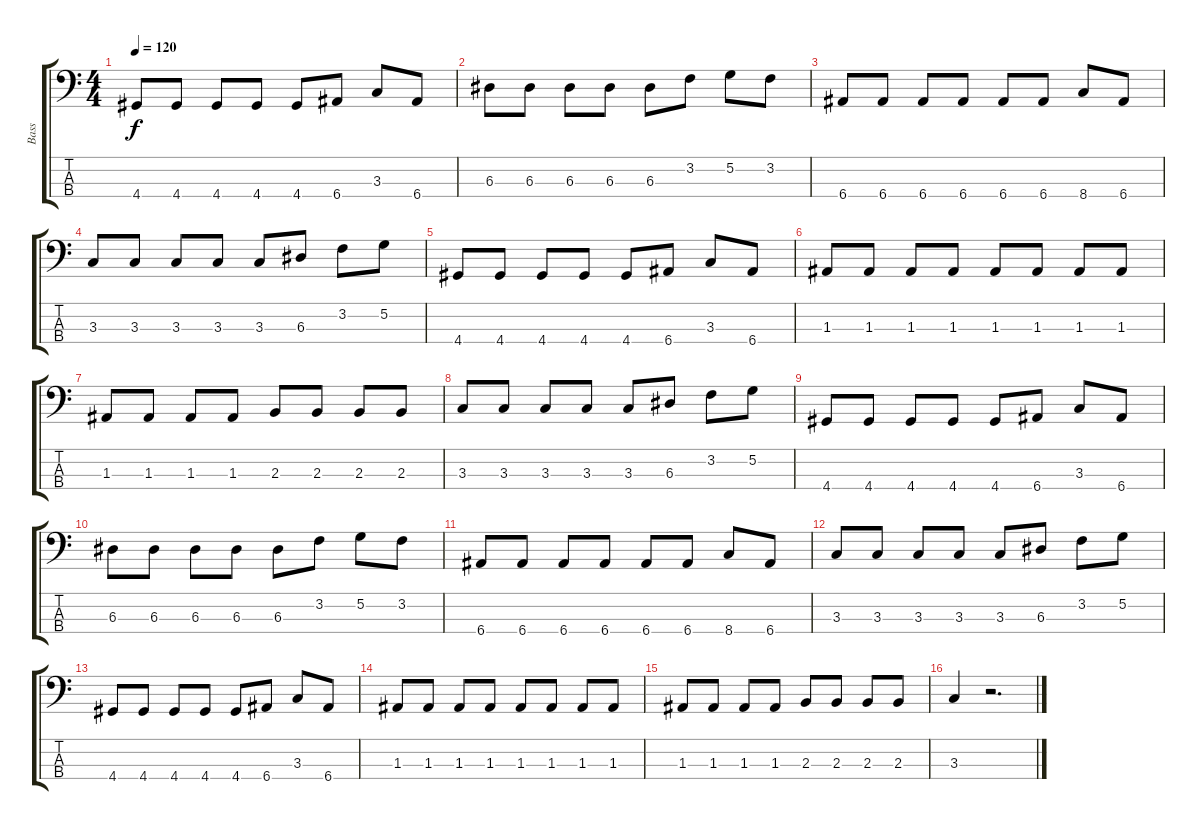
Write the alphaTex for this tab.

\track ("Bass" "Bass") {instrument electricbassfinger}
\staff {score tabs}
\tuning (G2 D2 A1 E1) {hide}
\ts (4 4)
\tempo 120
\clef f4
\ks c
4.4.8{dy f} 4.4.8 4.4.8 4.4.8 4.4.8 6.4.8 3.3.8 6.4.8 |
6.3.8 6.3.8 6.3.8 6.3.8 6.3.8 3.2.8 5.2.8 3.2.8 |
6.4.8 6.4.8 6.4.8 6.4.8 6.4.8 6.4.8 8.4.8 6.4.8 |
3.3.8 3.3.8 3.3.8 3.3.8 3.3.8 6.3.8 3.2.8 5.2.8 |
4.4.8 4.4.8 4.4.8 4.4.8 4.4.8 6.4.8 3.3.8 6.4.8 |
1.3.8 1.3.8 1.3.8 1.3.8 1.3.8 1.3.8 1.3.8 1.3.8 |
1.3.8 1.3.8 1.3.8 1.3.8 2.3.8 2.3.8 2.3.8 2.3.8 |
3.3.8 3.3.8 3.3.8 3.3.8 3.3.8 6.3.8 3.2.8 5.2.8 |
4.4.8 4.4.8 4.4.8 4.4.8 4.4.8 6.4.8 3.3.8 6.4.8 |
6.3.8 6.3.8 6.3.8 6.3.8 6.3.8 3.2.8 5.2.8 3.2.8 |
6.4.8 6.4.8 6.4.8 6.4.8 6.4.8 6.4.8 8.4.8 6.4.8 |
3.3.8 3.3.8 3.3.8 3.3.8 3.3.8 6.3.8 3.2.8 5.2.8 |
4.4.8 4.4.8 4.4.8 4.4.8 4.4.8 6.4.8 3.3.8 6.4.8 |
1.3.8 1.3.8 1.3.8 1.3.8 1.3.8 1.3.8 1.3.8 1.3.8 |
1.3.8 1.3.8 1.3.8 1.3.8 2.3.8 2.3.8 2.3.8 2.3.8 |
3.3.4 r.2{d}
